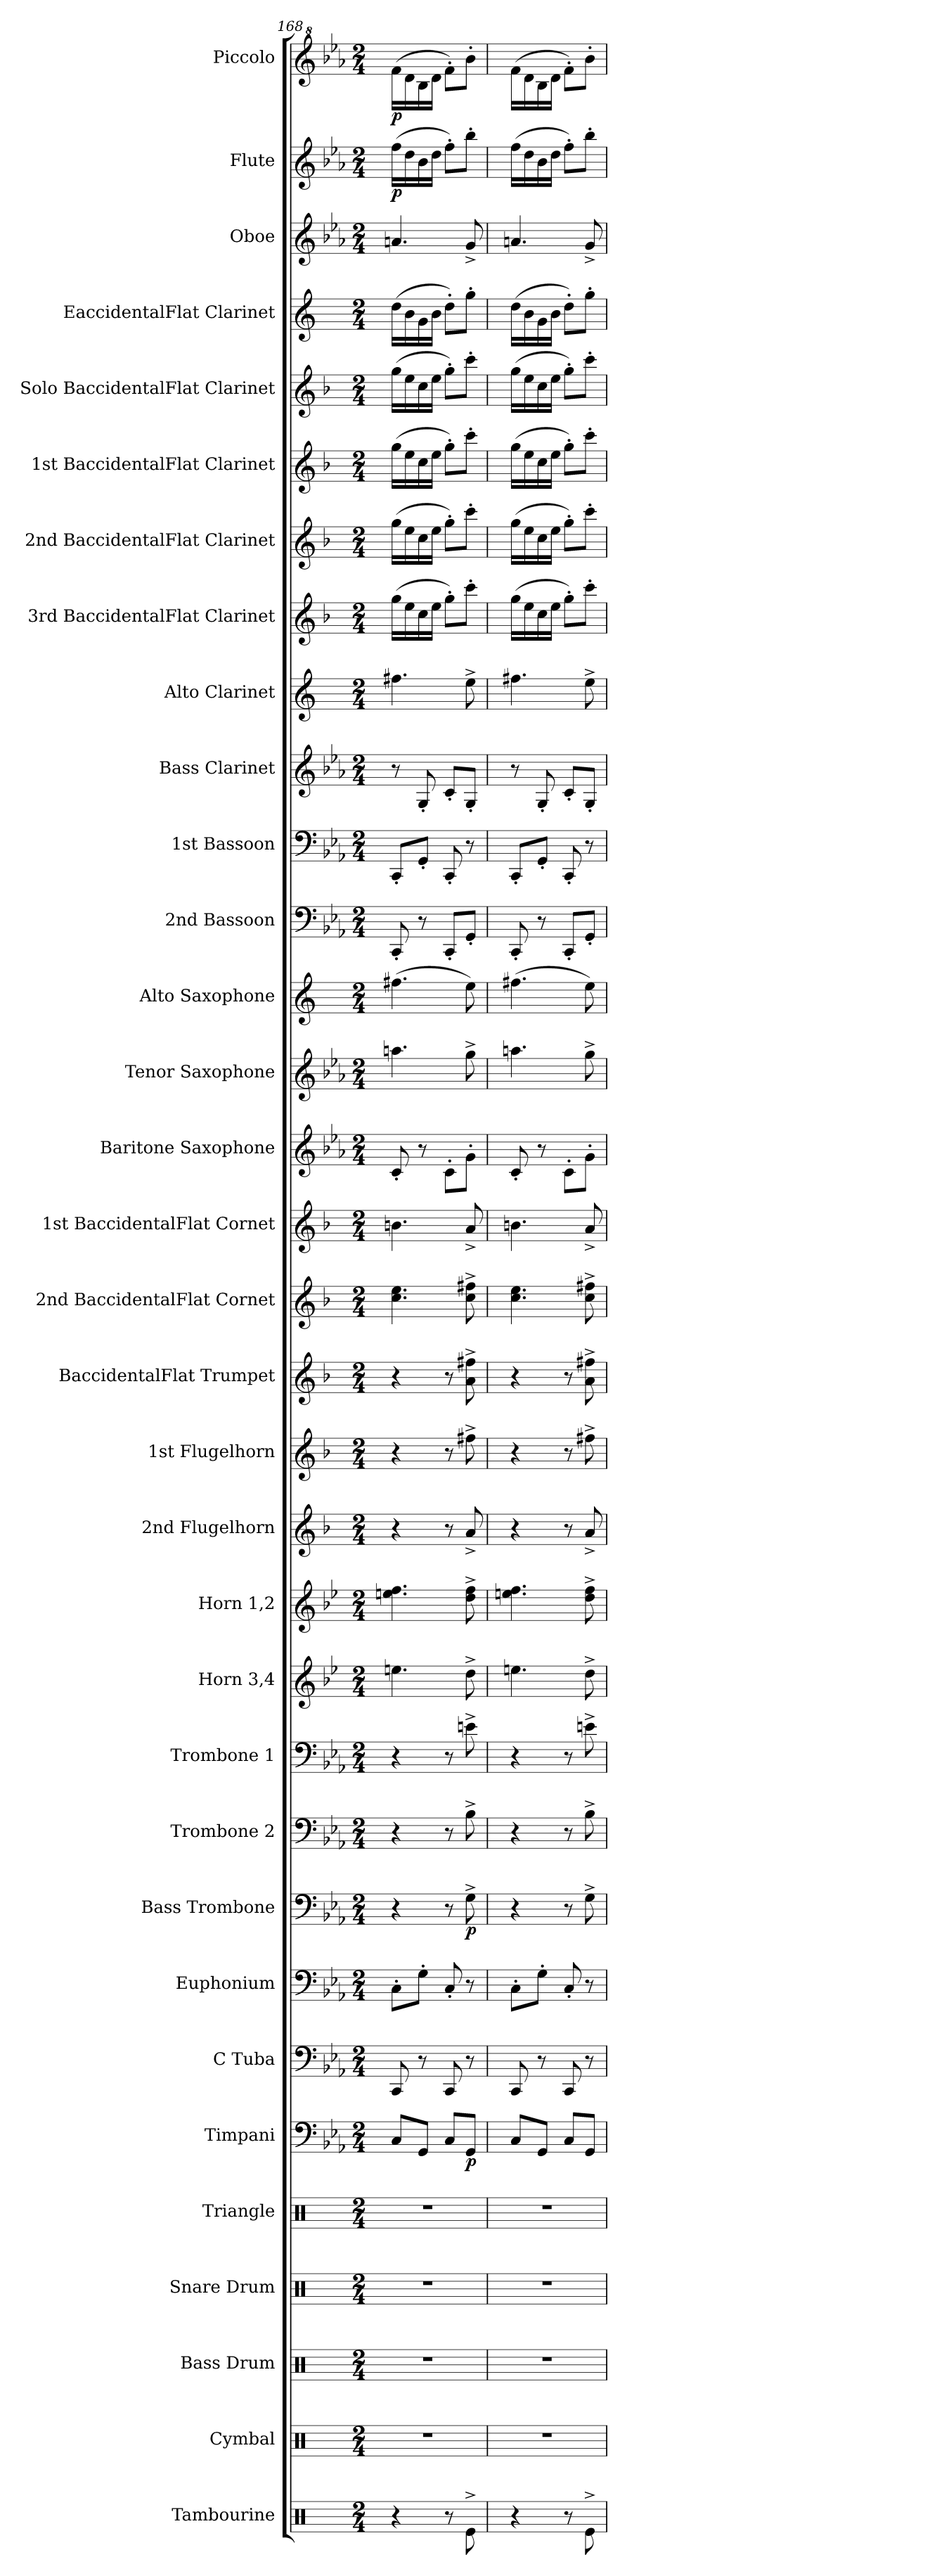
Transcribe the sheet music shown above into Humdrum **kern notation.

**kern	**kern	**kern	**kern	**kern	**kern	**dynam	**kern	**kern	**kern	**dynam	**kern	**kern	**kern	**kern	**kern	**kern	**kern	**kern	**kern	**kern	**kern	**kern	**kern	**kern	**kern	**kern	**kern	**kern	**kern	**kern	**kern	**kern	**kern	**dynam	**kern	**dynam
*part33	*part32	*part31	*part30	*part29	*part28	*part28	*part27	*part26	*part25	*part25	*part24	*part23	*part22	*part21	*part20	*part19	*part18	*part17	*part16	*part15	*part14	*part13	*part12	*part11	*part10	*part9	*part8	*part7	*part6	*part5	*part4	*part3	*part2	*part2	*part1	*part1
*staff33	*staff32	*staff31	*staff30	*staff29	*staff28	*staff28	*staff27	*staff26	*staff25	*staff25	*staff24	*staff23	*staff22	*staff21	*staff20	*staff19	*staff18	*staff17	*staff16	*staff15	*staff14	*staff13	*staff12	*staff11	*staff10	*staff9	*staff8	*staff7	*staff6	*staff5	*staff4	*staff3	*staff2	*staff2	*staff1	*staff1
*I"Tambourine	*I"Cymbal	*I"Bass Drum	*I"Snare Drum	*I"Triangle	*I"Timpani	*	*I"C Tuba	*I"Euphonium	*I"Bass Trombone	*	*I"Trombone 2	*I"Trombone 1	*I"Horn 3,4	*I"Horn 1,2	*I"2nd Flugelhorn	*I"1st Flugelhorn	*I"BaccidentalFlat Trumpet	*I"2nd BaccidentalFlat Cornet	*I"1st BaccidentalFlat Cornet	*I"Baritone Saxophone	*I"Tenor Saxophone	*I"Alto Saxophone	*I"2nd Bassoon	*I"1st Bassoon	*I"Bass Clarinet	*I"Alto Clarinet	*I"3rd BaccidentalFlat Clarinet	*I"2nd BaccidentalFlat Clarinet	*I"1st BaccidentalFlat Clarinet	*I"Solo BaccidentalFlat Clarinet	*I"EaccidentalFlat Clarinet	*I"Oboe	*I"Flute	*	*I"Piccolo	*
*I'Tamb.	*I'Cym.	*I'B. Dr.	*I'Sn. Dr.	*I'Trgl.	*I'Timp.	*	*I'C Tu.	*I'Eu.	*I'B. Trb.	*	*I'Trb. 2	*I'Trb. 1	*I'Hn. 3,4	*I'Hn. 1,2	*I'2nd Flghn.	*I'1st Flghn.	*I'BaccidentalFlat Tpt.	*I'2nd BaccidentalFlat Cnt.	*I'1st BaccidentalFlat Cnt.	*I'Bar. Sax.	*I'T. Sax.	*I'A. Sax.	*I'2nd Bsn.	*I'1st Bsn.	*I'B. Cl.	*I'A. Cl.	*I'3rd BaccidentalFlat Cl.	*I'2nd BaccidentalFlat Cl.	*I'1st BaccidentalFlat Cl.	*I'Solo BaccidentalFlat Cl.	*I'EaccidentalFlat Cl.	*I'Ob.	*I'Fl.	*	*I'Picc.	*
*clefX	*clefX	*clefX	*clefX	*clefX	*clefF4	*	*clefF4	*clefF4	*clefF4	*	*clefF4	*clefF4	*clefG2	*clefG2	*clefG2	*clefG2	*clefG2	*clefG2	*clefG2	*clefG2	*clefG2	*clefG2	*clefF4	*clefF4	*clefG2	*clefG2	*clefG2	*clefG2	*clefG2	*clefG2	*clefG2	*clefG2	*clefG2	*	*clefG^2	*
*	*	*	*	*	*	*	*	*	*	*	*	*	*ITrd4c7	*ITrd4c7	*ITrd1c2	*ITrd1c2	*ITrd1c2	*ITrd1c2	*ITrd1c2	*ITrd12c21	*ITrd8c14	*ITrd5c9	*	*	*ITrd8c14	*ITrd5c9	*ITrd1c2	*ITrd1c2	*ITrd1c2	*ITrd1c2	*ITrd-2c-3	*	*	*	*ITrd-7c-12	*
*k[]	*k[]	*k[]	*k[]	*k[]	*k[b-e-a-]	*	*k[b-e-a-]	*k[b-e-a-]	*k[b-e-a-]	*	*k[b-e-a-]	*k[b-e-a-]	*k[b-e-a-]	*k[b-e-a-]	*k[b-e-a-]	*k[b-e-a-]	*k[b-e-a-]	*k[b-e-a-]	*k[b-e-a-]	*k[b-e-a-]	*k[b-e-a-]	*k[b-e-a-]	*k[b-e-a-]	*k[b-e-a-]	*k[b-e-a-]	*k[b-e-a-]	*k[b-e-a-]	*k[b-e-a-]	*k[b-e-a-]	*k[b-e-a-]	*k[b-e-a-]	*k[b-e-a-]	*k[b-e-a-]	*	*k[b-e-a-]	*
*M2/4	*M2/4	*M2/4	*M2/4	*M2/4	*M2/4	*	*M2/4	*M2/4	*M2/4	*	*M2/4	*M2/4	*M2/4	*M2/4	*M2/4	*M2/4	*M2/4	*M2/4	*M2/4	*M2/4	*M2/4	*M2/4	*M2/4	*M2/4	*M2/4	*M2/4	*M2/4	*M2/4	*M2/4	*M2/4	*M2/4	*M2/4	*M2/4	*	*M2/4	*
=168	=168	=168	=168	=168	=168	=168	=168	=168	=168	=168	=168	=168	=168	=168	=168	=168	=168	=168	=168	=168	=168	=168	=168	=168	=168	=168	=168	=168	=168	=168	=168	=168	=168	=168	=168	=168
!	!	!	!	!	!	!	!	!	!	!	!	!	!	!	!	!	!	!	!	!	!	!	!	!	!	!	!	!	!	!	!	!	!	!LO:DY:b	!	!LO:DY:b
4r	2r	2r	2r	2r	8C/L	.	8CC/	8C'\L	4r	.	4r	4r	4.an\	4.an\ 4.b-\	4r	4r	4r	4.b-\ 4.dd\	4.an\	8C'/	4.an\	(4.an\	8CC'/	8CC'/L	8r	4.an\	(16ff\LL	(16ff\LL	(16ff\LL	(16ff\LL	(16ff\LL	4.an/	(16ff\LL	p	(16fff\LL	p
.	.	.	.	.	.	.	.	.	.	.	.	.	.	.	.	.	.	.	.	.	.	.	.	.	.	.	16dd\	16dd\	16dd\	16dd\	16dd\	.	16dd\	.	16ddd\	.
.	.	.	.	.	8GG/J	.	8r	8G'\J	.	.	.	.	.	.	.	.	.	.	.	8r	.	.	8r	8GG'/J	8GG'/	.	16b-\	16b-\	16b-\	16b-\	16b-\	.	16b-\	.	16bb-\	.
.	.	.	.	.	.	.	.	.	.	.	.	.	.	.	.	.	.	.	.	.	.	.	.	.	.	.	16dd\JJ	16dd\JJ	16dd\JJ	16dd\JJ	16dd\JJ	.	16dd\JJ	.	16ddd\JJ	.
8r	.	.	.	.	8C/L	.	8CC/	8C'/	8r	.	8r	8r	.	.	8r	8r	8r	.	.	8C'\L	.	.	8CC'/L	8CC'/	8C'/L	.	8ff'\L)	8ff'\L)	8ff'\L)	8ff'\L)	8ff'\L)	.	8ff'\L)	.	8fff'\L)	.
!	!	!	!	!	!	!LO:DY:b	!	!	!	!LO:DY:b	!	!	!	!	!	!	!	!	!	!	!	!	!	!	!	!	!	!	!	!	!	!	!	!	!	!
8Re^\	.	.	.	.	8GG/J	p	8r	8r	8G^\	p	8B-^\	8en^\	8g^\	8g\^ 8b-\^	8g^/	8een^\	8g\^ 8een\^	8b-\^ 8een\^	8g^/	8G'\J	8g^\	8g\)	8GG'/J	8r	8GG'/J	8g^\	8bb-'\J	8bb-'\J	8bb-'\J	8bb-'\J	8bb-'\J	8g^/	8bb-'\J	.	8bbb-'\J	.
=169	=169	=169	=169	=169	=169	=169	=169	=169	=169	=169	=169	=169	=169	=169	=169	=169	=169	=169	=169	=169	=169	=169	=169	=169	=169	=169	=169	=169	=169	=169	=169	=169	=169	=169	=169	=169
4r	2r	2r	2r	2r	8C/L	.	8CC/	8C'\L	4r	.	4r	4r	4.an\	4.an\ 4.b-\	4r	4r	4r	4.b-\ 4.dd\	4.an\	8C'/	4.an\	(4.an\	8CC'/	8CC'/L	8r	4.an\	(16ff\LL	(16ff\LL	(16ff\LL	(16ff\LL	(16ff\LL	4.an/	(16ff\LL	.	(16fff\LL	.
.	.	.	.	.	.	.	.	.	.	.	.	.	.	.	.	.	.	.	.	.	.	.	.	.	.	.	16dd\	16dd\	16dd\	16dd\	16dd\	.	16dd\	.	16ddd\	.
.	.	.	.	.	8GG/J	.	8r	8G'\J	.	.	.	.	.	.	.	.	.	.	.	8r	.	.	8r	8GG'/J	8GG'/	.	16b-\	16b-\	16b-\	16b-\	16b-\	.	16b-\	.	16bb-\	.
.	.	.	.	.	.	.	.	.	.	.	.	.	.	.	.	.	.	.	.	.	.	.	.	.	.	.	16dd\JJ	16dd\JJ	16dd\JJ	16dd\JJ	16dd\JJ	.	16dd\JJ	.	16ddd\JJ	.
8r	.	.	.	.	8C/L	.	8CC/	8C'/	8r	.	8r	8r	.	.	8r	8r	8r	.	.	8C'\L	.	.	8CC'/L	8CC'/	8C'/L	.	8ff'\L)	8ff'\L)	8ff'\L)	8ff'\L)	8ff'\L)	.	8ff'\L)	.	8fff'\L)	.
8Re^\	.	.	.	.	8GG/J	.	8r	8r	8G^\	.	8B-^\	8en^\	8g^\	8g\^ 8b-\^	8g^/	8een^\	8g\^ 8een\^	8b-\^ 8een\^	8g^/	8G'\J	8g^\	8g\)	8GG'/J	8r	8GG'/J	8g^\	8bb-'\J	8bb-'\J	8bb-'\J	8bb-'\J	8bb-'\J	8g^/	8bb-'\J	.	8bbb-'\J	.
=	=	=	=	=	=	=	=	=	=	=	=	=	=	=	=	=	=	=	=	=	=	=	=	=	=	=	=	=	=	=	=	=	=	=	=	=
*-	*-	*-	*-	*-	*-	*-	*-	*-	*-	*-	*-	*-	*-	*-	*-	*-	*-	*-	*-	*-	*-	*-	*-	*-	*-	*-	*-	*-	*-	*-	*-	*-	*-	*-	*-	*-
